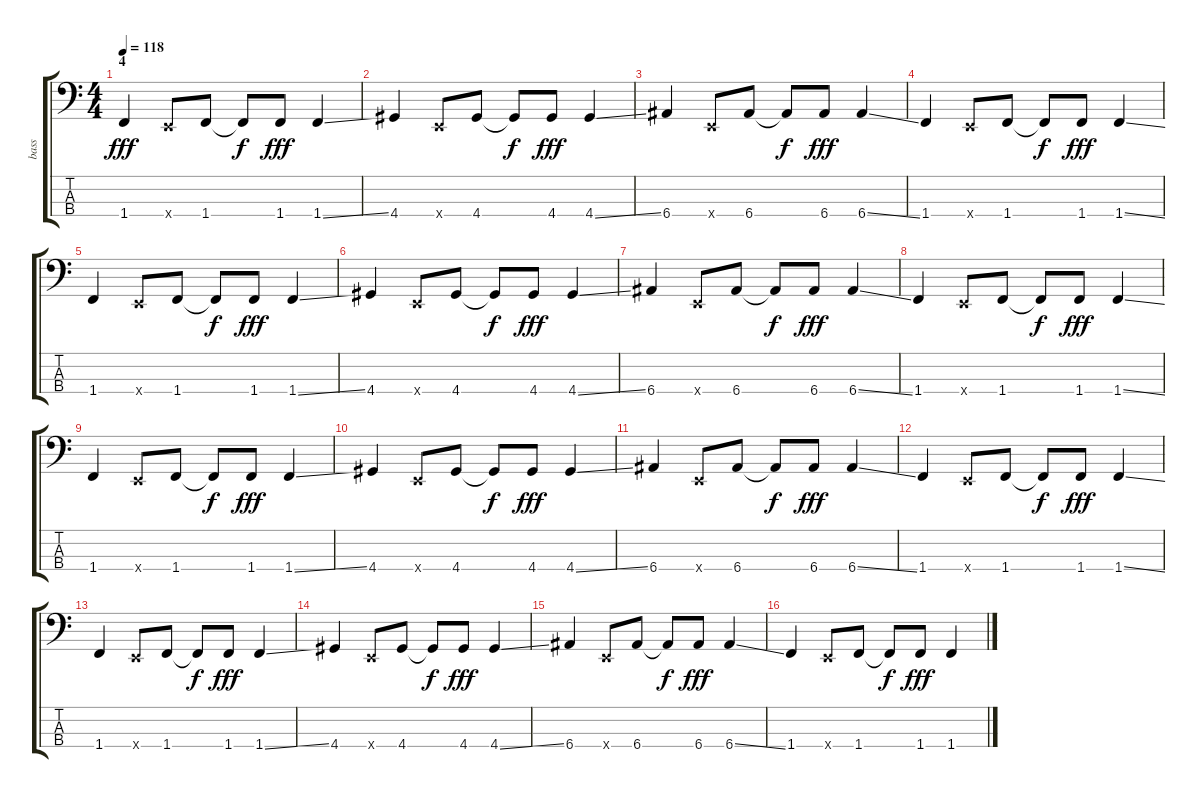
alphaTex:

\track ("bass" "bass") {instrument electricbassfinger}
\staff {score tabs}
\tuning (G2 D2 A1 E1) {hide}
\ts (4 4)
\section ("" "4")
\tempo 118
\clef f4
\ks c
1.4.4{dy fff} 0.4{x}.8 1.4.8 1.4{t}.8{dy f} 1.4.8{dy fff} 1.4{ss}.4 |
4.4.4 0.4{x}.8 4.4.8 4.4{t}.8{dy f} 4.4.8{dy fff} 4.4{ss}.4 |
6.4.4 0.4{x}.8 6.4.8 6.4{t}.8{dy f} 6.4.8{dy fff} 6.4{ss}.4 |
1.4.4 0.4{x}.8 1.4.8 1.4{t}.8{dy f} 1.4.8{dy fff} 1.4{ss}.4 |
1.4.4 0.4{x}.8 1.4.8 1.4{t}.8{dy f} 1.4.8{dy fff} 1.4{ss}.4 |
4.4.4 0.4{x}.8 4.4.8 4.4{t}.8{dy f} 4.4.8{dy fff} 4.4{ss}.4 |
6.4.4 0.4{x}.8 6.4.8 6.4{t}.8{dy f} 6.4.8{dy fff} 6.4{ss}.4 |
1.4.4 0.4{x}.8 1.4.8 1.4{t}.8{dy f} 1.4.8{dy fff} 1.4{ss}.4 |
1.4.4 0.4{x}.8 1.4.8 1.4{t}.8{dy f} 1.4.8{dy fff} 1.4{ss}.4 |
4.4.4 0.4{x}.8 4.4.8 4.4{t}.8{dy f} 4.4.8{dy fff} 4.4{ss}.4 |
6.4.4 0.4{x}.8 6.4.8 6.4{t}.8{dy f} 6.4.8{dy fff} 6.4{ss}.4 |
1.4.4 0.4{x}.8 1.4.8 1.4{t}.8{dy f} 1.4.8{dy fff} 1.4{ss}.4 |
1.4.4 0.4{x}.8 1.4.8 1.4{t}.8{dy f} 1.4.8{dy fff} 1.4{ss}.4 |
4.4.4 0.4{x}.8 4.4.8 4.4{t}.8{dy f} 4.4.8{dy fff} 4.4{ss}.4 |
6.4.4 0.4{x}.8 6.4.8 6.4{t}.8{dy f} 6.4.8{dy fff} 6.4{ss}.4 |
1.4.4 0.4{x}.8 1.4.8 1.4{t}.8{dy f} 1.4.8{dy fff} 1.4.4
